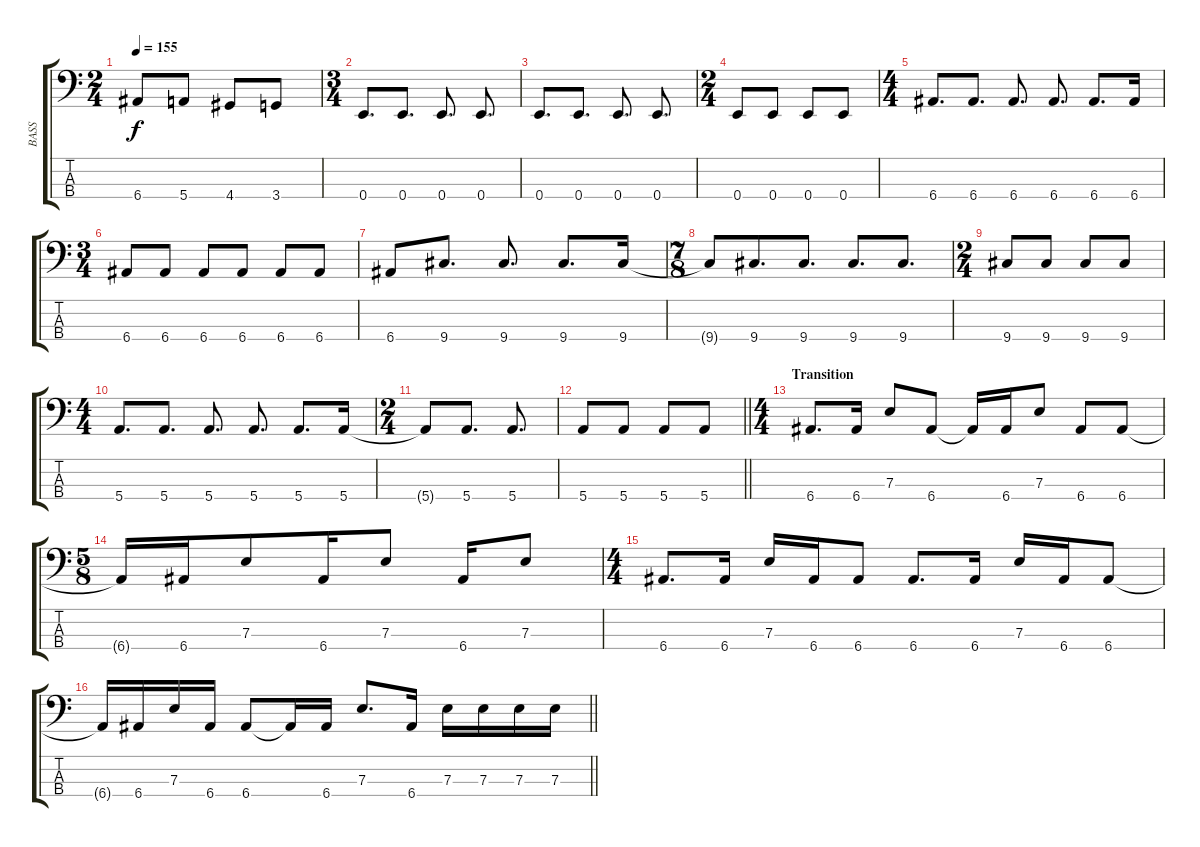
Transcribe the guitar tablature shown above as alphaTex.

\track ("BASS" "BASS") {instrument overdrivenguitar}
\staff {score tabs}
\tuning (G2 D2 A1 E1) {hide}
\ts (2 4)
\tempo 155
\clef f4
\ks c
6.4.8{dy f} 5.4.8 4.4.8 3.4.8 |
\ts (3 4)
0.4.8{d} 0.4.8{d} 0.4.8{d} 0.4.8{d} |
0.4.8{d} 0.4.8{d} 0.4.8{d} 0.4.8{d} |
\ts (2 4)
0.4.8 0.4.8 0.4.8 0.4.8 |
\ts (4 4)
6.4.8{d} 6.4.8{d} 6.4.8{d} 6.4.8{d} 6.4.8{d} 6.4.16 |
\ts (3 4)
6.4.8 6.4.8 6.4.8 6.4.8 6.4.8 6.4.8 |
6.4.8 9.4.8{d} 9.4.8{d} 9.4.8{d} 9.4.16 |
\ts (7 8)
9.4{t}.8 9.4.8{d} 9.4.8{d} 9.4.8{d} 9.4.8{d} |
\ts (2 4)
9.4.8 9.4.8 9.4.8 9.4.8 |
\ts (4 4)
5.4.8{d} 5.4.8{d} 5.4.8{d} 5.4.8{d} 5.4.8{d} 5.4.16 |
\ts (2 4)
5.4{t}.8 5.4.8{d} 5.4.8{d} |
\barLineRight lightlight
5.4.8 5.4.8 5.4.8 5.4.8 |
\ts (4 4)
\section ("" "Transition")
6.4.8{d} 6.4.16 7.3.8 6.4.8 6.4{t}.16 6.4.16 7.3.8 6.4.8 6.4.8 |
\ts (5 8)
6.4{t}.16 6.4.16 7.3.8 6.4.16 7.3.8 6.4.16 7.3.8 |
\ts (4 4)
6.4.8{d} 6.4.16 7.3.16 6.4.16 6.4.8 6.4.8{d} 6.4.16 7.3.16 6.4.16 6.4.8 |
\barLineRight lightlight
6.4{t}.16 6.4.16 7.3.16 6.4.16 6.4.8 6.4{t}.16 6.4.16 7.3.8{d} 6.4.16 7.3.16 7.3.16 7.3.16 7.3.16
